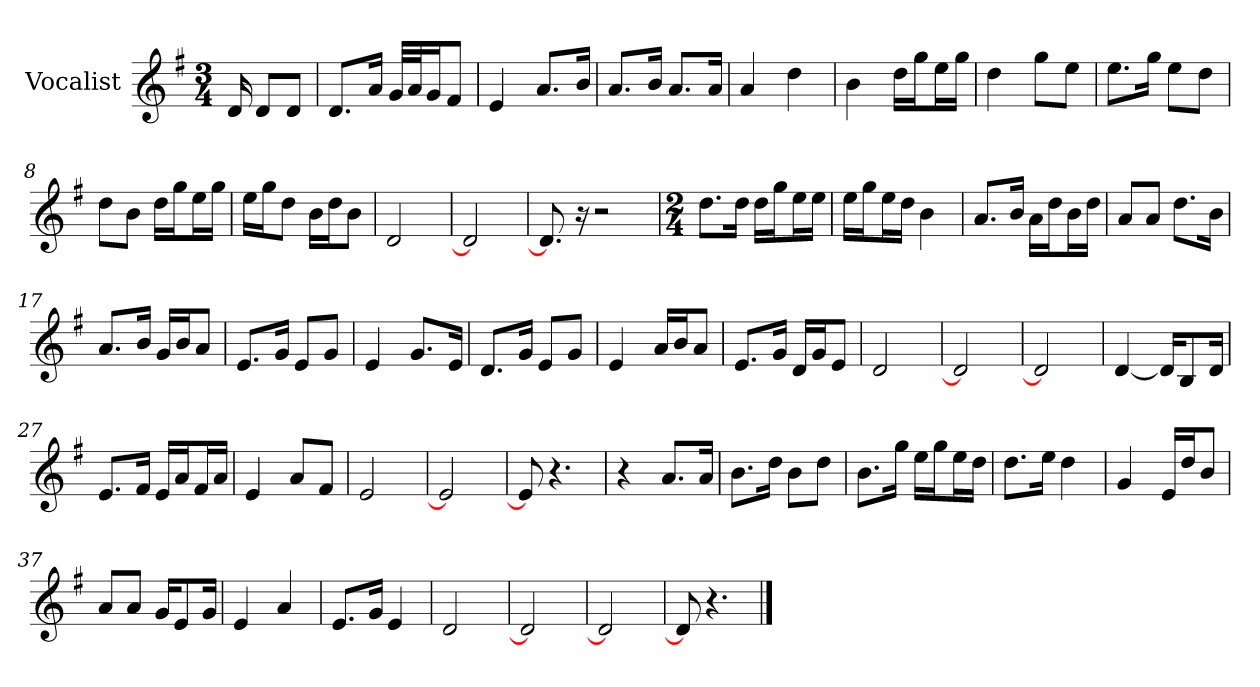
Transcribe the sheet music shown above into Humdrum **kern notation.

**kern
*part1
*staff1
*I"Vocalist
*k[f#]
*G:
*M3/4
=
16d
8dL
8dJ
=1
8.dL
16aJk
32gLLL
32aJ
16gJ
8f#J
=2
4e
8.aL
16bJk
=3
8.aL
16bJk
8.aL
16aJk
=4
4a
4dd
=5
4b
16ddLL
16ggJ
16eeL
16ggJJ
=6
4dd
8ggL
8eeJ
=7
8.eeL
16ggJk
8eeL
8ddJ
=8
8ddL
8bJ
16ddLL
16ggJ
16eeL
16ggJJ
=9
16eeLL
16ggJ
8ddJ
16bLL
16ddJ
8bJ
=10
2d
=11
2d]
=12
8.d]
16r
2r
=13
*M2/4
8.ddL
16ddJk
16ddLL
16ggJ
16eeL
16eeJJ
=14
16eeLL
16ggJ
16eeL
16ddJJ
4b
=15
8.aL
16bJk
16aLL
16ddJ
16bL
16ddJJ
=16
8aL
8aJ
8.ddL
16bJk
=17
8.aL
16bJk
16gLL
16bJ
8aJ
=18
8.eL
16gJk
8eL
8gJ
=19
4e
8.gL
16eJk
=20
8.dL
16gJk
8eL
8gJ
=21
4e
16aLL
16bJ
8aJ
=22
8.eL
16gJk
16dLL
16gJ
8eJ
=23
2d
=24
2d]
=25
2d]
=26
[4d
16dKL]
8B
16dJk
=27
8.eL
16f#Jk
16eLL
16aJ
16f#L
16aJJ
=28
4e
8aL
8f#J
=29
2e
=30
2e]
=31
8e]
4.r
=32
4r
8.aL
16aJk
=33
8.bL
16ddJk
8bL
8ddJ
=34
8.bL
16ggJk
16eeLL
16ggJ
16eeL
16ddJJ
=35
8.ddL
16eeJk
4dd
=36
4g
16eLL
16ddJ
8bJ
=37
8aL
8aJ
16gKL
8e
16gJk
=38
4e
4a
=39
8.eL
16gJk
4e
=40
2d
=41
2d]
=42
2d]
=43
8d]
4.r
==
*-
